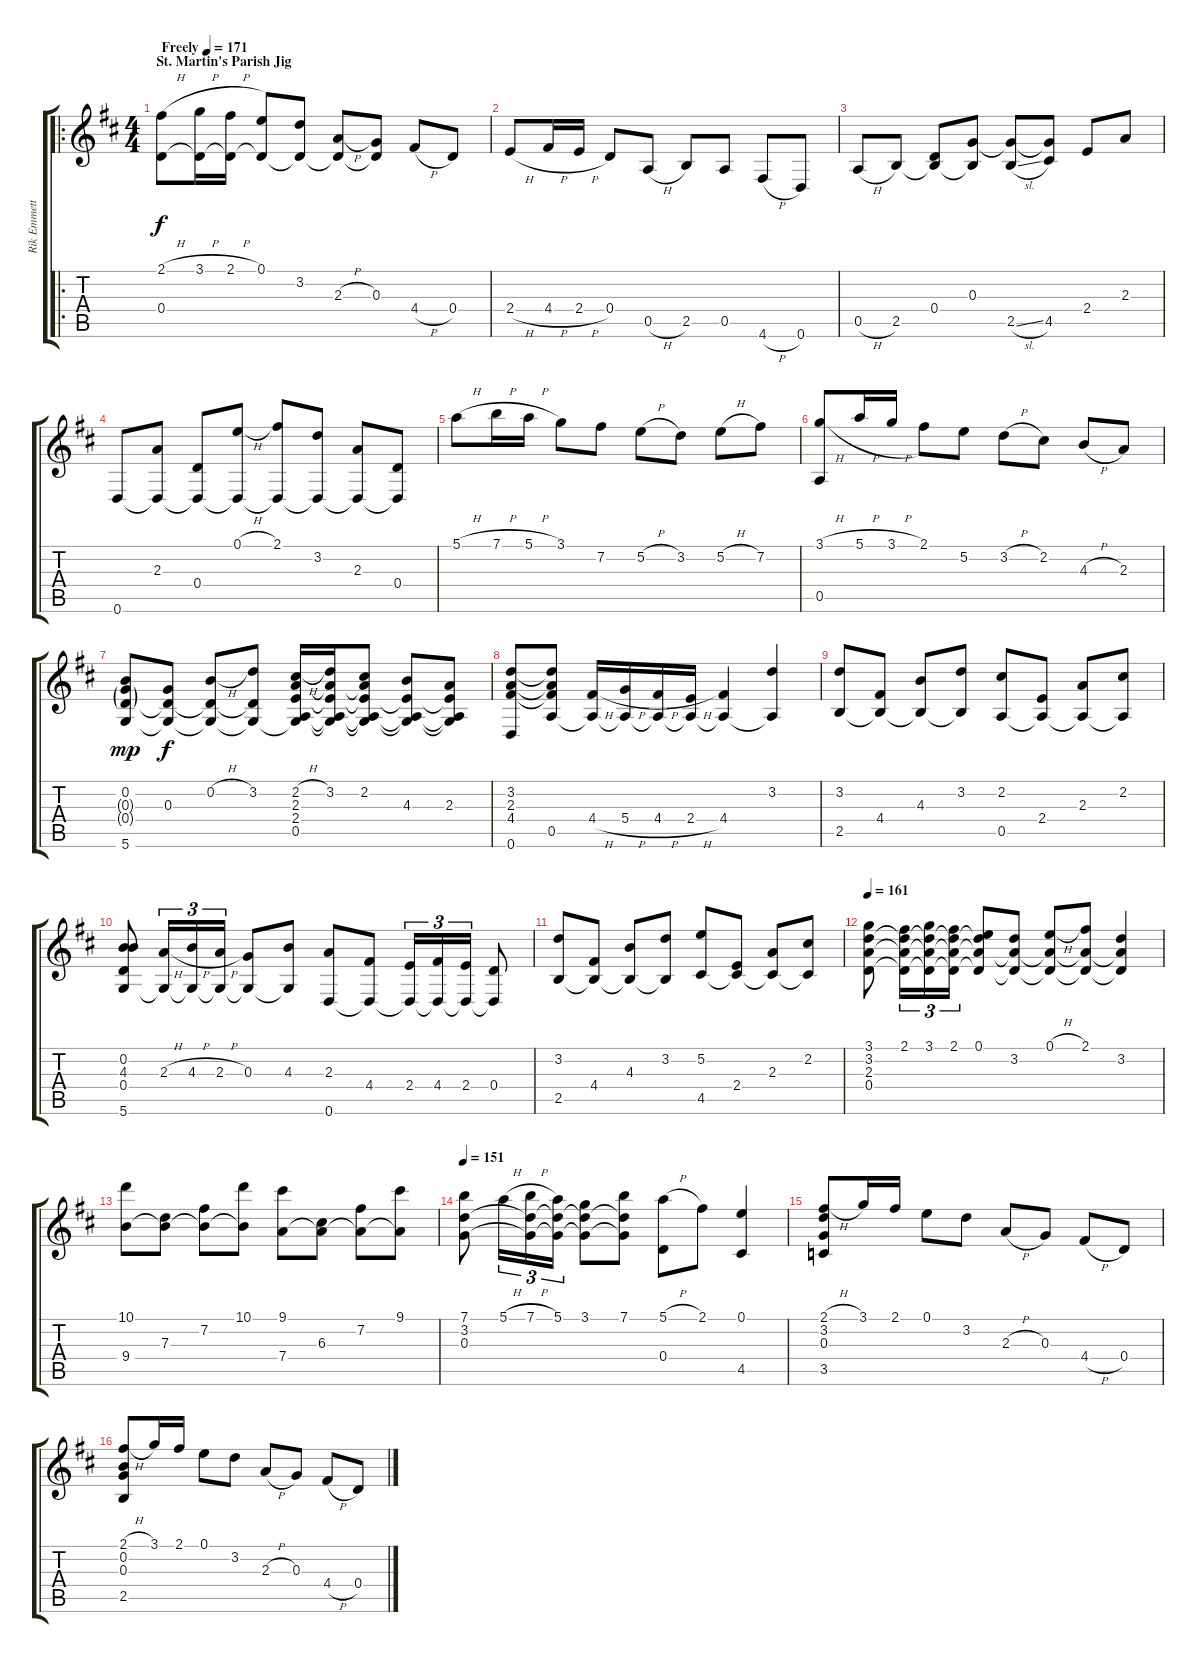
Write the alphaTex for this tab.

\track ("Rik Emmett" "Rik Emmett") {instrument acousticguitarnylon}
\staff {score tabs}
\tuning (E4 B3 G3 D3 A2 D2) {hide}
\ro
\ts (4 4)
\section ("" "St. Martin's Parish Jig")
\tempo (171 "Freely")
\clef g2
\ks d
(2.1{h} 0.4).8{dy f instrument acousticguitarnylon} (3.1{h} 0.4{t}).16 (2.1{h} 0.4{t}).16 (0.1 0.4{t}).8 (3.2 0.4{t}).8 (2.3{h} 0.4{t}).8 (0.3 0.4{t}).8 4.4{h}.8 0.4.8 |
2.4{h}.8 4.4{h}.16 2.4{h}.16 0.4.8 0.5{h}.8 2.5.8 0.5.8 4.6{h}.8 0.6.8 |
0.5{h}.8 2.5.8 (0.4 2.5{t}).8 (0.3 2.5{t}).8 (0.3{t} 2.5{sl}).8 (0.3{t} 4.5).8 2.4.8 2.3.8 |
0.6.8 (2.3 0.6{t}).8 (0.4 0.6{t}).8 (0.1{h} 0.6{t}).8 (2.1 0.6{t}).8 (3.2 0.6{t}).8 (2.3 0.6{t}).8 (0.4 0.6{t}).8 |
5.1{h}.8 7.1{h}.16 5.1{h}.16 3.1.8 7.2.8 5.2{h}.8 3.2.8 5.2{h}.8 7.2.8 |
(3.1{h} 0.5).8 5.1{h}.16 3.1{h}.16 2.1.8 5.2.8 3.2{h}.8 2.2.8 4.3{h}.8 2.3.8 |
(0.2 0.3{g} 0.4{g} 5.6).8{dy mp} (0.3 0.4{t} 5.6{t}).8{dy f} (0.2{h} 0.4{t} 5.6{t}).8 (3.2 0.4{t} 5.6{t}).8 (2.2{h} 2.3 2.4 0.5 5.6{t}).16 (3.2 2.3{t} 2.4{t} 0.5{t} 5.6{t}).16 (2.2 2.3{t} 2.4{t} 0.5{t} 5.6{t}).8 (4.3 2.4{t} 0.5{t} 5.6{t}).8 (2.3 2.4{t} 0.5{t} 5.6{t}).8 |
(3.2 2.3 4.4 0.6).8 (3.2{t} 2.3{t} 4.4{t} 0.5).8 (4.4{h} 0.5{t}).16 (5.4{h} 0.5{t}).16 (4.4{h} 0.5{t}).16 (2.4{h} 0.5{t}).16 (4.4 0.5{t}).4 (3.2 0.5{t}).4 |
(3.2 2.5).8 (4.4 2.5{t}).8 (4.3 2.5{t}).8 (3.2 2.5{t}).8 (2.2 0.5).8 (2.4 0.5{t}).8 (2.3 0.5{t}).8 (2.2 0.5{t}).8 |
(0.2 4.3 0.4 5.6).8 (2.3{h} 5.6{t}).16{tu (3 2)} (4.3{h} 5.6{t}).16{tu (3 2)} (2.3{h} 5.6{t}).16{tu (3 2)} (0.3 5.6{t}).8 (4.3 5.6{t}).8 (2.3 0.6).8 (4.4 0.6{t}).8 (2.4 0.6{t}).16{tu (3 2)} (4.4 0.6{t}).16{tu (3 2)} (2.4 0.6{t}).16{tu (3 2)} (0.4 0.6{t}).8 |
(3.2 2.5).8 (4.4 2.5{t}).8 (4.3 2.5{t}).8 (3.2 2.5{t}).8 (5.2 4.5).8 (2.4 4.5{t}).8 (2.3 4.5{t}).8 (2.2 4.5{t}).8 |
\tempo 161
(3.1 3.2 2.3 0.4).8 (2.1 3.2{t} 2.3{t} 0.4{t}).16{tu (3 2)} (3.1 3.2{t} 2.3{t} 0.4{t}).16{tu (3 2)} (2.1 3.2{t} 2.3{t} 0.4{t}).16{tu (3 2)} (0.1 3.2{t} 2.3{t} 0.4{t}).8 (3.2 2.3{t} 0.4{t}).8 (0.1{h} 2.3{t} 0.4{t}).8 (2.1 2.3{t} 0.4{t}).8 (3.2 2.3{t} 0.4{t}).4 |
(10.1 9.4).8 (7.3 9.4{t}).8 (7.2 9.4{t}).8 (10.1 9.4{t}).8 (9.1 7.4).8 (6.3 7.4{t}).8 (7.2 7.4{t}).8 (9.1 7.4{t}).8 |
\tempo 151
(7.1 3.2 0.3).8 5.1{h}.16{tu (3 2)} (7.1{h} 3.2{t} 0.3{t}).16{tu (3 2)} (5.1 3.2{t} 0.3{t}).16{tu (3 2)} (3.1 3.2{t} 0.3{t}).8 (7.1 3.2{t} 0.3{t}).8 (5.1{h} 0.4).8 2.1.8 (0.1 4.5).4 |
(2.1{h} 3.2 0.3 3.5).8 3.1.16 2.1.16 0.1.8 3.2.8 2.3{h}.8 0.3.8 4.4{h}.8 0.4.8 |
(2.1{h} 0.2 0.3 2.5).8 3.1.16 2.1.16 0.1.8 3.2.8 2.3{h}.8 0.3.8 4.4{h}.8 0.4.8
